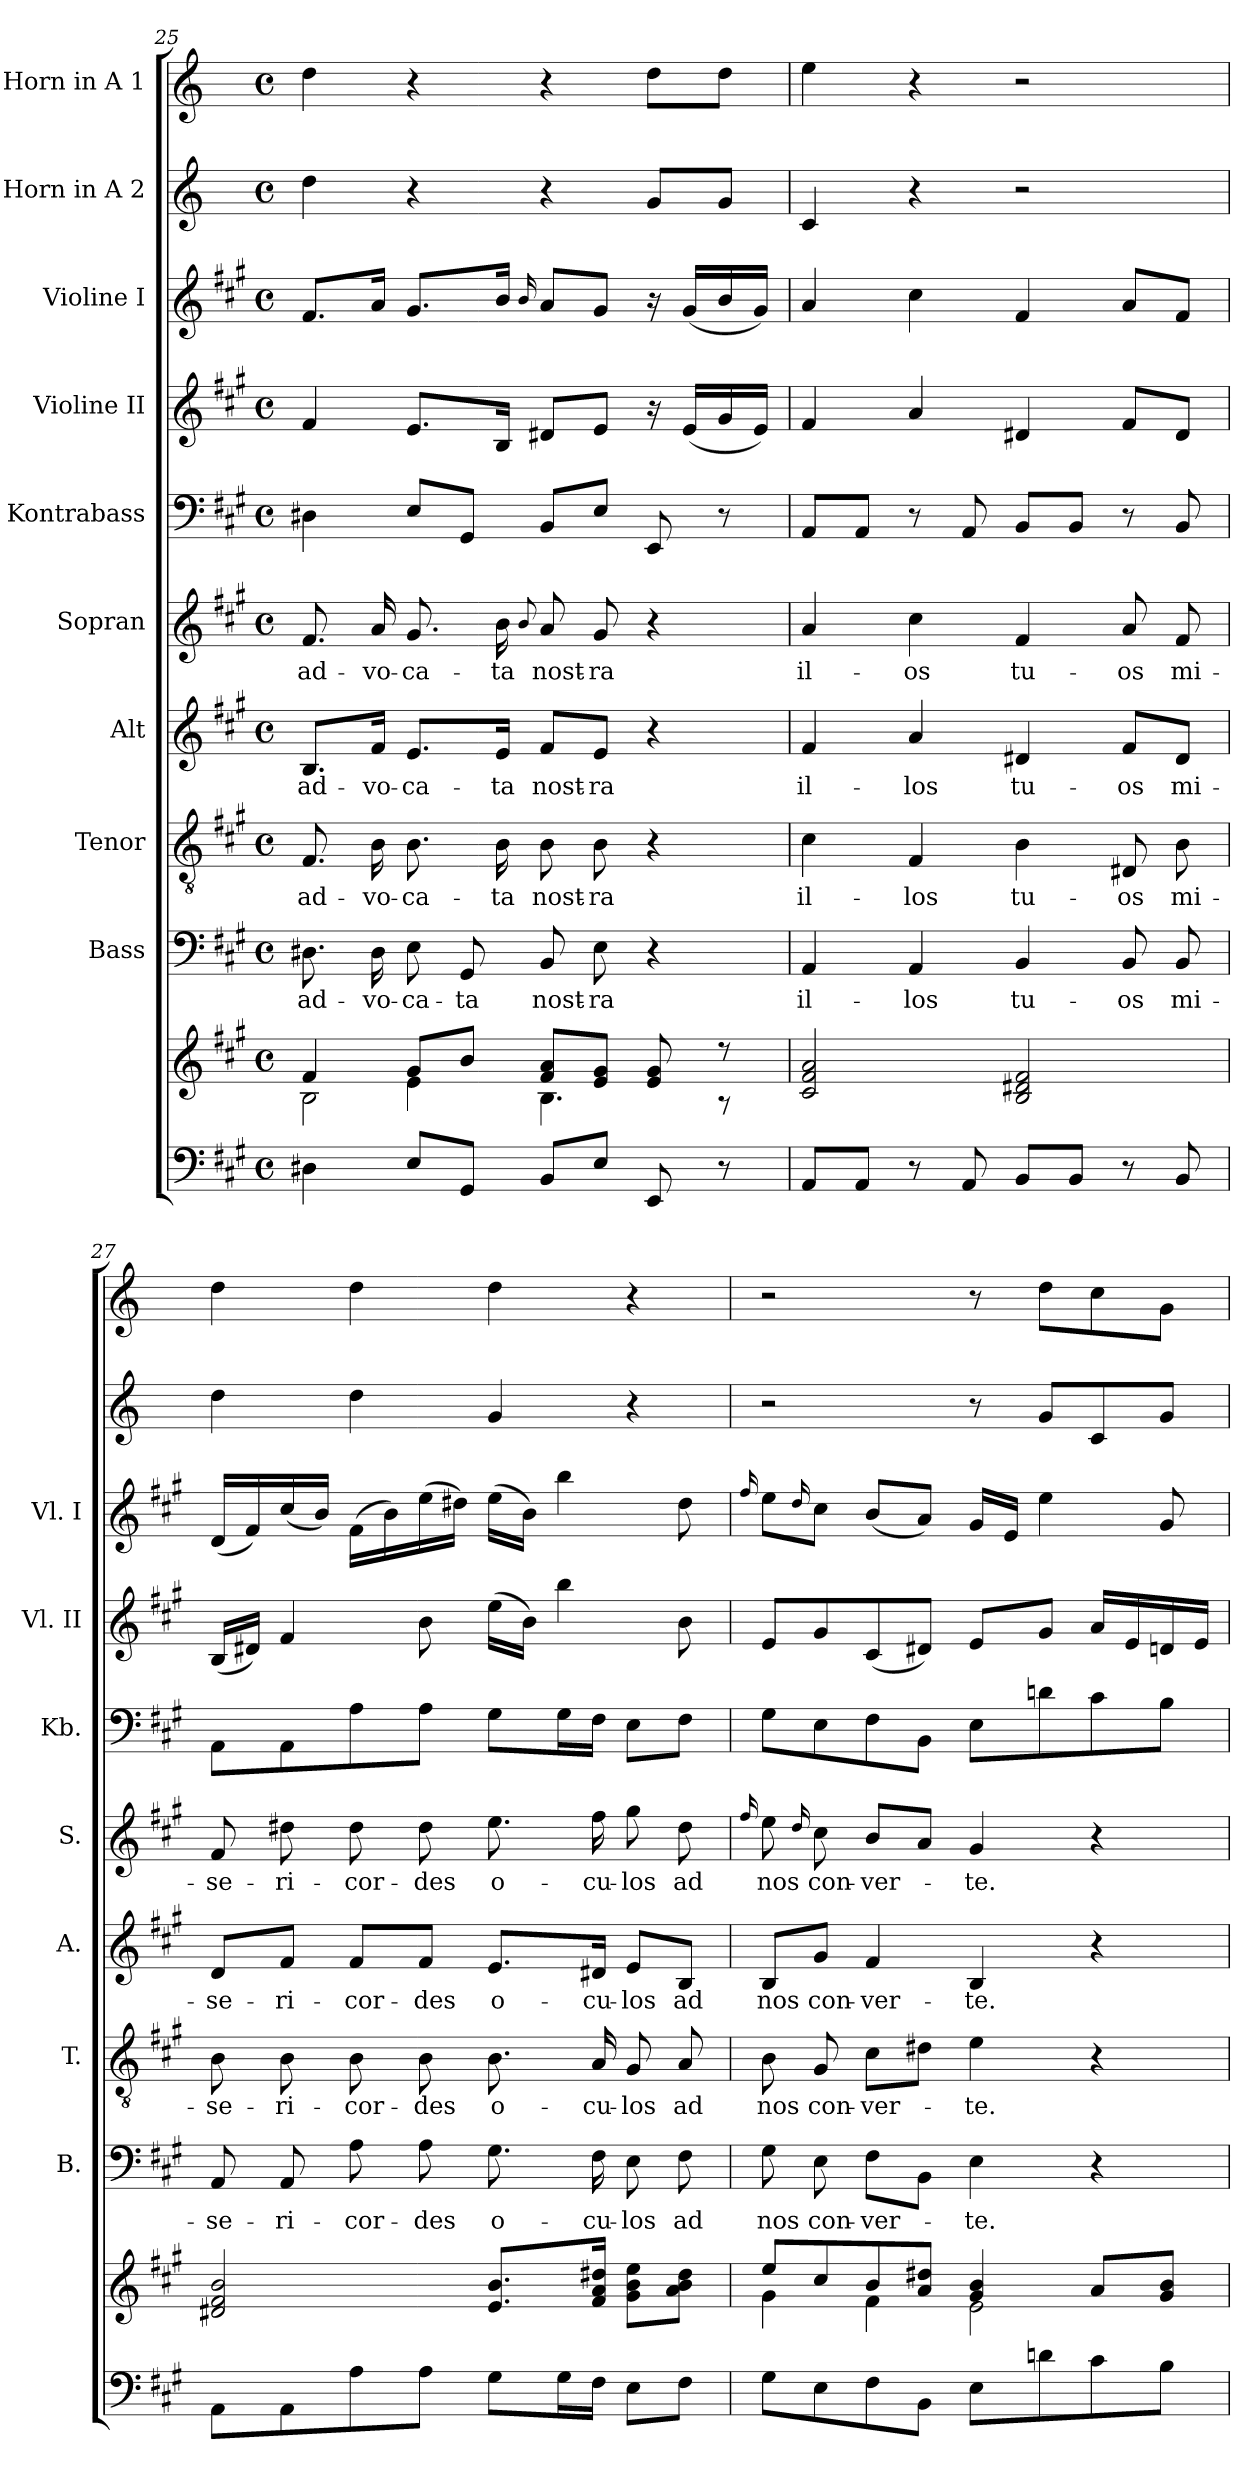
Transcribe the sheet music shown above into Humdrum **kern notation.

**kern	**kern	**kern	**text	**kern	**text	**kern	**text	**kern	**text	**kern	**kern	**kern	**kern	**kern
*part10	*part10	*part9	*part9	*part8	*part8	*part7	*part7	*part6	*part6	*part5	*part4	*part3	*part2	*part1
*staff11	*staff10	*staff9	*staff9	*staff8	*staff8	*staff7	*staff7	*staff6	*staff6	*staff5	*staff4	*staff3	*staff2	*staff1
*	*	*I"Bass	*	*I"Tenor	*	*I"Alt	*	*I"Sopran	*	*I"Kontrabass	*I"Violine II	*I"Violine I	*I"Horn in A 2	*I"Horn in A 1
*	*	*I'B.	*	*I'T.	*	*I'A.	*	*I'S.	*	*I'Kb.	*I'Vl. II	*I'Vl. I	*	*
*clefF4	*clefG2	*clefF4	*	*clefGv2	*	*clefG2	*	*clefG2	*	*clefF4	*clefG2	*clefG2	*clefG2	*clefG2
*	*	*	*	*	*	*	*	*	*	*ITrd7c12	*	*	*ITrd2c3	*ITrd2c3
*k[f#c#g#]	*k[f#c#g#]	*k[f#c#g#]	*	*k[f#c#g#]	*	*k[f#c#g#]	*	*k[f#c#g#]	*	*k[f#c#g#]	*k[f#c#g#]	*k[f#c#g#]	*k[f#c#g#]	*k[f#c#g#]
*A:	*A:	*A:	*	*A:	*	*A:	*	*A:	*	*A:	*A:	*A:	*A:	*A:
*M4/4	*M4/4	*M4/4	*	*M4/4	*	*M4/4	*	*M4/4	*	*M4/4	*M4/4	*M4/4	*M4/4	*M4/4
*met(c)	*met(c)	*met(c)	*	*met(c)	*	*met(c)	*	*met(c)	*	*met(c)	*met(c)	*met(c)	*met(c)	*met(c)
=25	=25	=25	=25	=25	=25	=25	=25	=25	=25	=25	=25	=25	=25	=25
*	*^	*	*	*	*	*	*	*	*	*	*	*	*	*
*	*	*^	*	*	*	*	*	*	*	*	*	*	*	*	*
!	!	!	!	!	!LO:LY:b	!	!LO:LY:b	!	!LO:LY:b	!	!LO:LY:b	!	!	!	!	!
4D#X\	4f#/	2B\	4ryy	8.D#X\	ad-	8.F#/	ad-	8.B/L	ad-	8.f#/	ad-	4DD#X\	4f#/	8.f#/L	4b\	4b\
!	!	!	!	!	!LO:LY:b	!	!LO:LY:b	!	!LO:LY:b	!	!LO:LY:b	!	!	!	!	!
.	.	.	.	16D#\	-vo-	16B\	-vo-	16f#/Jk	-vo-	16a/	-vo-	.	.	16a/Jk	.	.
!	!	!	!	!	!LO:LY:b	!	!LO:LY:b	!	!LO:LY:b	!	!LO:LY:b	!	!	!	!	!
8E/L	8g#/L	.	4e\	8E\	-ca-	8.B\	-ca-	8.e/L	-ca-	8.g#/	-ca-	8EE/L	8.e/L	8.g#/L	4r	4r
!	!	!	!	!	!LO:LY:b	!	!	!	!	!	!	!	!	!	!	!
8GG#/J	8b/J	.	.	8GG#/	-ta	.	.	.	.	.	.	8GGG#/J	.	.	.	.
!	!	!	!	!	!	!	!LO:LY:b	!	!LO:LY:b	!	!LO:LY:b	!	!	!	!	!
.	.	.	.	.	.	16B\	-ta	16e/Jk	-ta	16b\	-ta	.	16B/Jk	16b/Jk	.	.
.	.	.	.	.	.	.	.	.	.	8qqb/	.	.	.	16qqb/	.	.
!	!	!	!	!	!LO:LY:b	!	!LO:LY:b	!	!LO:LY:b	!	!LO:LY:b	!	!	!	!	!
8BB/L	8f#/ 8a/L	4.B\	2ryy	8BB/	nost-	8B\	nost-	8f#/L	nost-	8a/	nost-	8BBB/L	8d#X/L	8a/L	4r	4r
!	!	!	!	!	!LO:LY:b	!	!LO:LY:b	!	!LO:LY:b	!	!LO:LY:b	!	!	!	!	!
8E/J	8e/ 8g#/J	.	.	8E\	-ra	8B\	-ra	8e/J	-ra	8g#/	-ra	8EE/J	8e/J	8g#/J	.	.
8EE/	8e/ 8g#/	.	.	4r	.	4r	.	4r	.	4r	.	8EEE/	16r	16r	8e/L	8b\L
.	.	.	.	.	.	.	.	.	.	.	.	.	(<16e/LL	(<16g#/LL	.	.
8r	8r	8r	.	.	.	.	.	.	.	.	.	8r	16g#/	16b/	8e/J	8b\J
.	.	.	.	.	.	.	.	.	.	.	.	.	16e/JJ)	16g#/JJ)	.	.
*	*v	*v	*v	*	*	*	*	*	*	*	*	*	*	*	*	*
!!LO:PB:g=z
=26	=26	=26	=26	=26	=26	=26	=26	=26	=26	=26	=26	=26	=26	=26
!	!	!	!LO:LY:b	!	!LO:LY:b	!	!LO:LY:b	!	!LO:LY:b	!	!	!	!	!
8AA/L	2c#/ 2f#/ 2a/	4AA/	il-	4c#\	il-	4f#/	il-	4a/	il-	8AAA/L	4f#/	4a/	4A/	4cc#\
8AA/J	.	.	.	.	.	.	.	.	.	8AAA/J	.	.	.	.
!	!	!	!LO:LY:b	!	!LO:LY:b	!	!LO:LY:b	!	!LO:LY:b	!	!	!	!	!
8r	.	4AA/	-los	4F#/	-los	4a/	-los	4cc#\	-os	8r	4a/	4cc#\	4r	4r
8AA/	.	.	.	.	.	.	.	.	.	8AAA/	.	.	.	.
!	!	!	!LO:LY:b	!	!LO:LY:b	!	!LO:LY:b	!	!LO:LY:b	!	!	!	!	!
8BB/L	2B/ 2d#X/ 2f#/	4BB/	tu-	4B\	tu-	4d#X/	tu-	4f#/	tu-	8BBB/L	4d#X/	4f#/	2r	2r
8BB/J	.	.	.	.	.	.	.	.	.	8BBB/J	.	.	.	.
!	!	!	!LO:LY:b	!	!LO:LY:b	!	!LO:LY:b	!	!LO:LY:b	!	!	!	!	!
8r	.	8BB/	-os	8D#X/	-os	8f#/L	-os	8a/	-os	8r	8f#/L	8a/L	.	.
!	!	!	!LO:LY:b	!	!LO:LY:b	!	!LO:LY:b	!	!LO:LY:b	!	!	!	!	!
8BB/	.	8BB/	mi-	8B\	mi-	8d#/J	mi-	8f#/	mi-	8BBB/	8d#/J	8f#/J	.	.
=27	=27	=27	=27	=27	=27	=27	=27	=27	=27	=27	=27	=27	=27	=27
!	!	!	!LO:LY:b	!	!LO:LY:b	!	!LO:LY:b	!	!LO:LY:b	!	!	!	!	!
8AA\L	2d#X/ 2f#/ 2b/	8AA/	-se-	8B\	-se-	8d/L	-se-	8f#/	-se-	8AAA\L	(<16B/LL	(<16d/LL	4b\	4b\
.	.	.	.	.	.	.	.	.	.	.	16d#X/JJ)	16f#/)	.	.
!	!	!	!LO:LY:b	!	!LO:LY:b	!	!LO:LY:b	!	!LO:LY:b	!	!	!	!	!
8AA\	.	8AA/	-ri-	8B\	-ri-	8f#/J	-ri-	8dd#X\	-ri-	8AAA\	4f#/	(<16cc#/	.	.
.	.	.	.	.	.	.	.	.	.	.	.	16b/JJ)	.	.
!	!	!	!LO:LY:b	!	!LO:LY:b	!	!LO:LY:b	!	!LO:LY:b	!	!	!	!	!
8A\	.	8A\	-cor-	8B\	-cor-	8f#/L	-cor-	8dd#\	-cor-	8AA\	.	(>16f#\LL	4b\	4b\
.	.	.	.	.	.	.	.	.	.	.	.	16b\)	.	.
!	!	!	!LO:LY:b	!	!LO:LY:b	!	!LO:LY:b	!	!LO:LY:b	!	!	!	!	!
8A\J	.	8A\	-des	8B\	-des	8f#/J	-des	8dd#\	-des	8AA\J	8b\	(>16ee\	.	.
.	.	.	.	.	.	.	.	.	.	.	.	16dd#X\JJ)	.	.
!	!	!	!LO:LY:b	!	!LO:LY:b	!	!LO:LY:b	!	!LO:LY:b	!	!	!	!	!
8G#\L	8.e/ 8.b/L	8.G#\	o-	8.B\	o-	8.e/L	o-	8.ee\	o-	8GG#\L	(>16ee\LL	(>16ee\LL	4e/	4b\
.	.	.	.	.	.	.	.	.	.	.	16b\JJ)	16b\JJ)	.	.
16G#\L	.	.	.	.	.	.	.	.	.	16GG#\L	4bb\	4bb\	.	.
!	!	!	!LO:LY:b	!	!LO:LY:b	!	!LO:LY:b	!	!LO:LY:b	!	!	!	!	!
16F#\JJ	16f#/ 16a/ 16dd#X/Jk	16F#\	-cu-	16A/	-cu-	16d#X/Jk	-cu-	16ff#\	-cu-	16FF#\JJ	.	.	.	.
!	!	!	!LO:LY:b	!	!LO:LY:b	!	!LO:LY:b	!	!LO:LY:b	!	!	!	!	!
8E\L	8g#\ 8b\ 8ee\L	8E\	-los	8G#/	-los	8e/L	-los	8gg#\	-los	8EE\L	.	.	4r	4r
!	!	!	!LO:LY:b	!	!LO:LY:b	!	!LO:LY:b	!	!LO:LY:b	!	!	!	!	!
8F#\J	8a\ 8b\ 8dd#\J	8F#\	ad	8A/	ad	8B/J	ad	8dd#\	ad	8FF#\J	8b\	8dd#\	.	.
=28	=28	=28	=28	=28	=28	=28	=28	=28	=28	=28	=28	=28	=28	=28
.	.	.	.	.	.	.	.	16qqff#/	.	.	.	16qqff#/	.	.
*	*^	*	*	*	*	*	*	*	*	*	*	*	*	*
!	!	!	!	!LO:LY:b	!	!LO:LY:b	!	!LO:LY:b	!	!LO:LY:b	!	!	!	!	!
8G#\L	8ee/L	4g#\	8G#\	nos	8B\	nos	8B/L	nos	8ee\	nos	8GG#\L	8e/L	8ee\L	2r	2r
.	.	.	.	.	.	.	.	.	16qqdd/	.	.	.	16qqdd/	.	.
!	!	!	!	!LO:LY:b	!	!LO:LY:b	!	!LO:LY:b	!	!LO:LY:b	!	!	!	!	!
8E\	8cc#/	.	8E\	con-	8G#/	con-	8g#/J	con-	8cc#\	con-	8EE\	8g#/	8cc#\J	.	.
!	!	!	!	!LO:LY:b	!	!LO:LY:b	!	!LO:LY:b	!	!LO:LY:b	!	!	!	!	!
8F#\	8b/	4f#\	8F#\L	-ver-	8c#\L	-ver-	4f#/	-ver-	8b/L	-ver-	8FF#\	(<8c#/	(<8b/L	.	.
8BB\J	8a/ 8dd#X/J	.	8BB\J	.	8d#X\J	.	.	.	8a/J	.	8BBB\J	8d#X/J)	8a/J)	.	.
!	!	!	!	!LO:LY:b	!	!LO:LY:b	!	!LO:LY:b	!	!LO:LY:b	!	!	!	!	!
8E\L	4g#/ 4b/	2e\	4E\	-te.	4e\	-te.	4B/	-te.	4g#/	-te.	8EE\L	8e/L	16g#/LL	8r	8r
.	.	.	.	.	.	.	.	.	.	.	.	.	16e/JJ	.	.
8dn\	.	.	.	.	.	.	.	.	.	.	8Dn\	8g#/J	4ee\	8e/L	8b\L
8c#\	8a/L	.	4r	.	4r	.	4r	.	4r	.	8C#\	16a/LL	.	8A/	8a\
.	.	.	.	.	.	.	.	.	.	.	.	16e/	.	.	.
8B\J	8g#/ 8b/J	.	.	.	.	.	.	.	.	.	8BB\J	16dn/	8g#/	8e/J	8e\J
.	.	.	.	.	.	.	.	.	.	.	.	16e/JJ	.	.	.
*	*v	*v	*	*	*	*	*	*	*	*	*	*	*	*	*
=	=	=	=	=	=	=	=	=	=	=	=	=	=	=
*-	*-	*-	*-	*-	*-	*-	*-	*-	*-	*-	*-	*-	*-	*-
